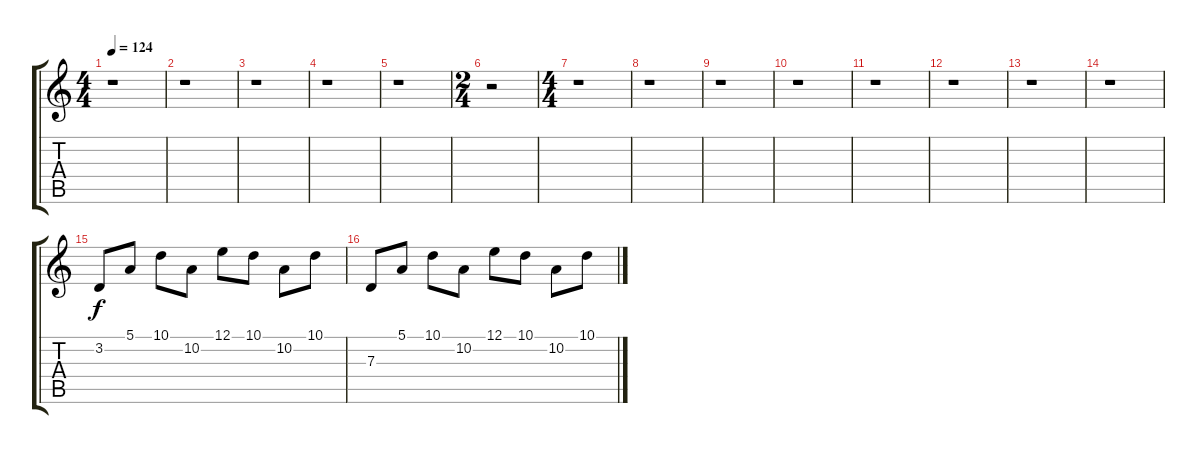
\track "" {instrument choiraahs}
\staff {score tabs}
\tuning (E4 B3 G3 D3 A2 E2) {hide}
\ts (4 4)
\tempo 124
\clef g2
\ks c
r.1{dy f} |
r.1 |
r.1 |
r.1 |
r.1 |
\ts (2 4)
r.2 |
\ts (4 4)
r.1 |
r.1 |
r.1 |
r.1 |
r.1 |
r.1 |
r.1 |
r.1 |
3.2.8 5.1.8 10.1.8 10.2.8 12.1.8 10.1.8 10.2.8 10.1.8 |
7.3.8 5.1.8 10.1.8 10.2.8 12.1.8 10.1.8 10.2.8 10.1.8
